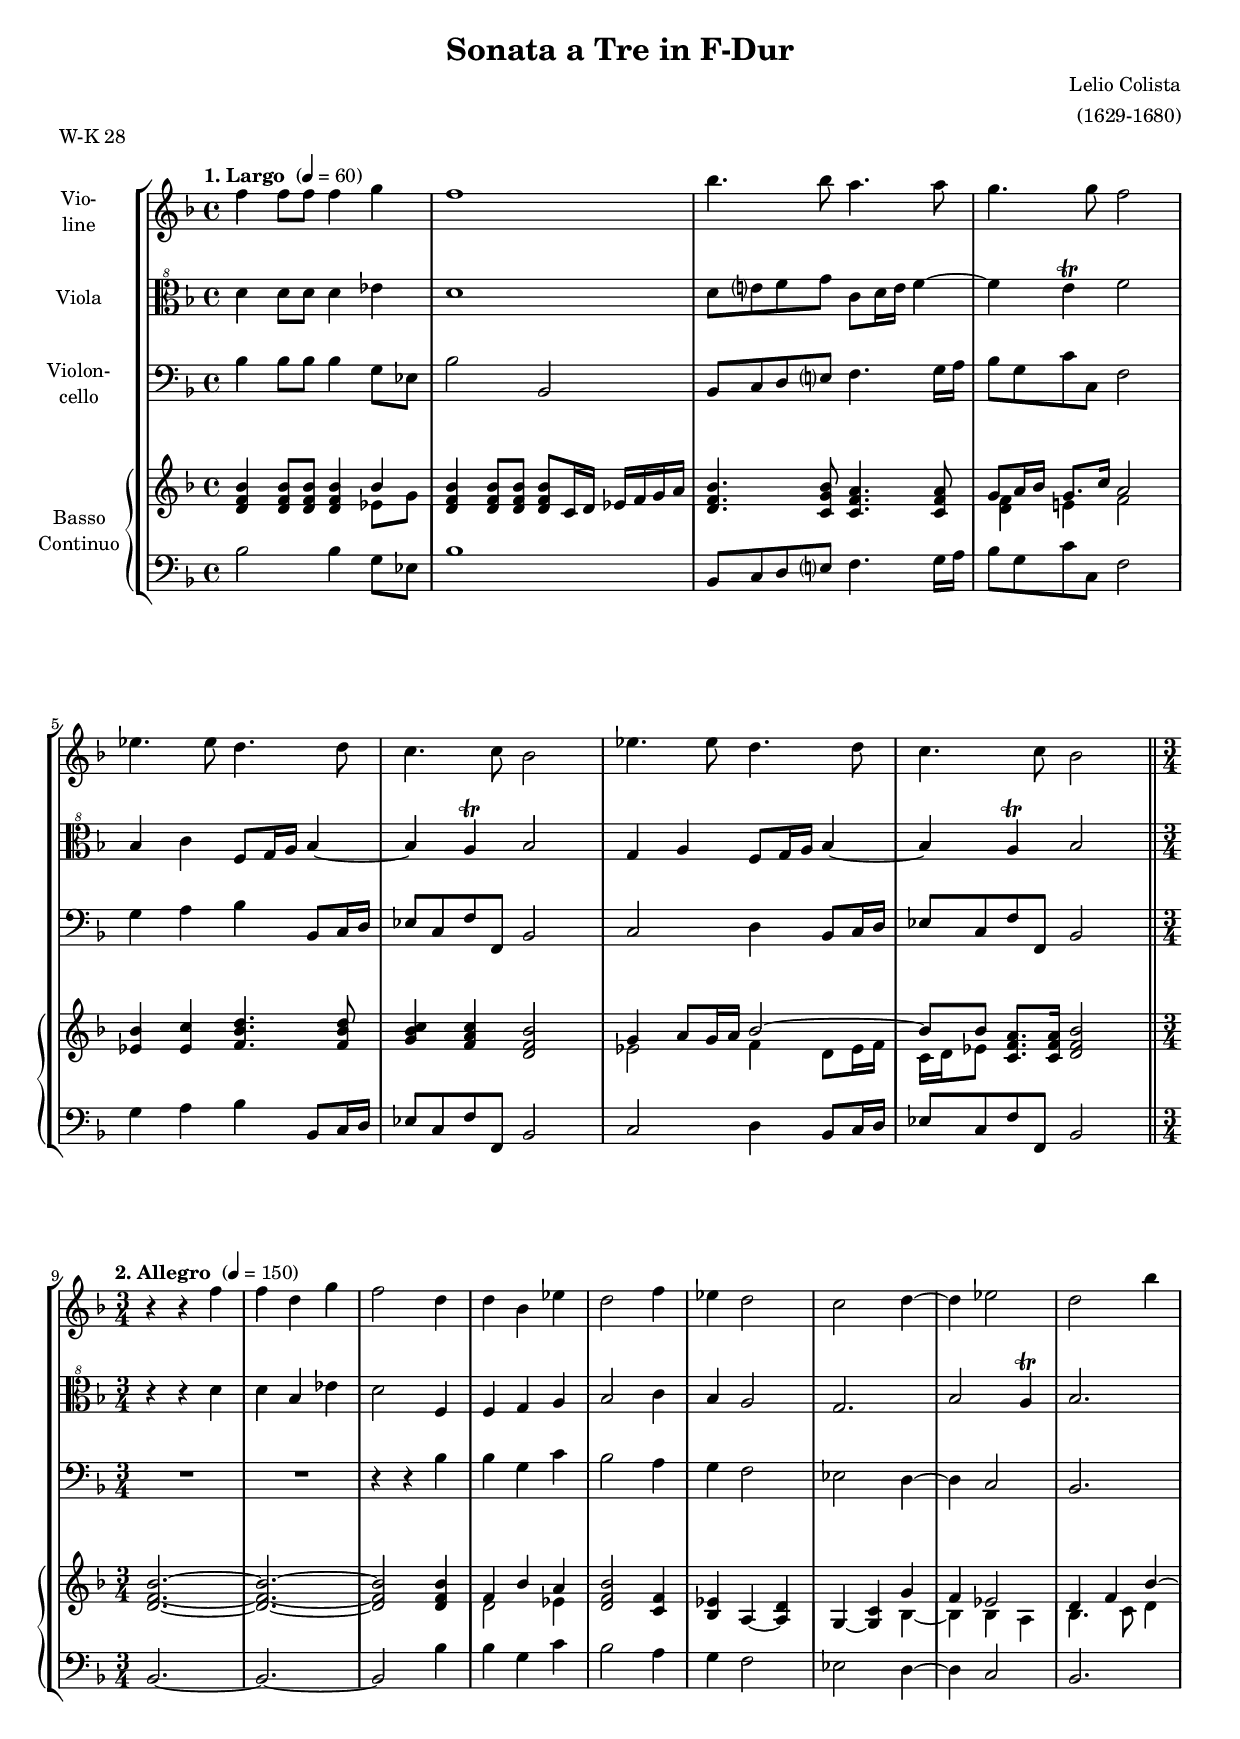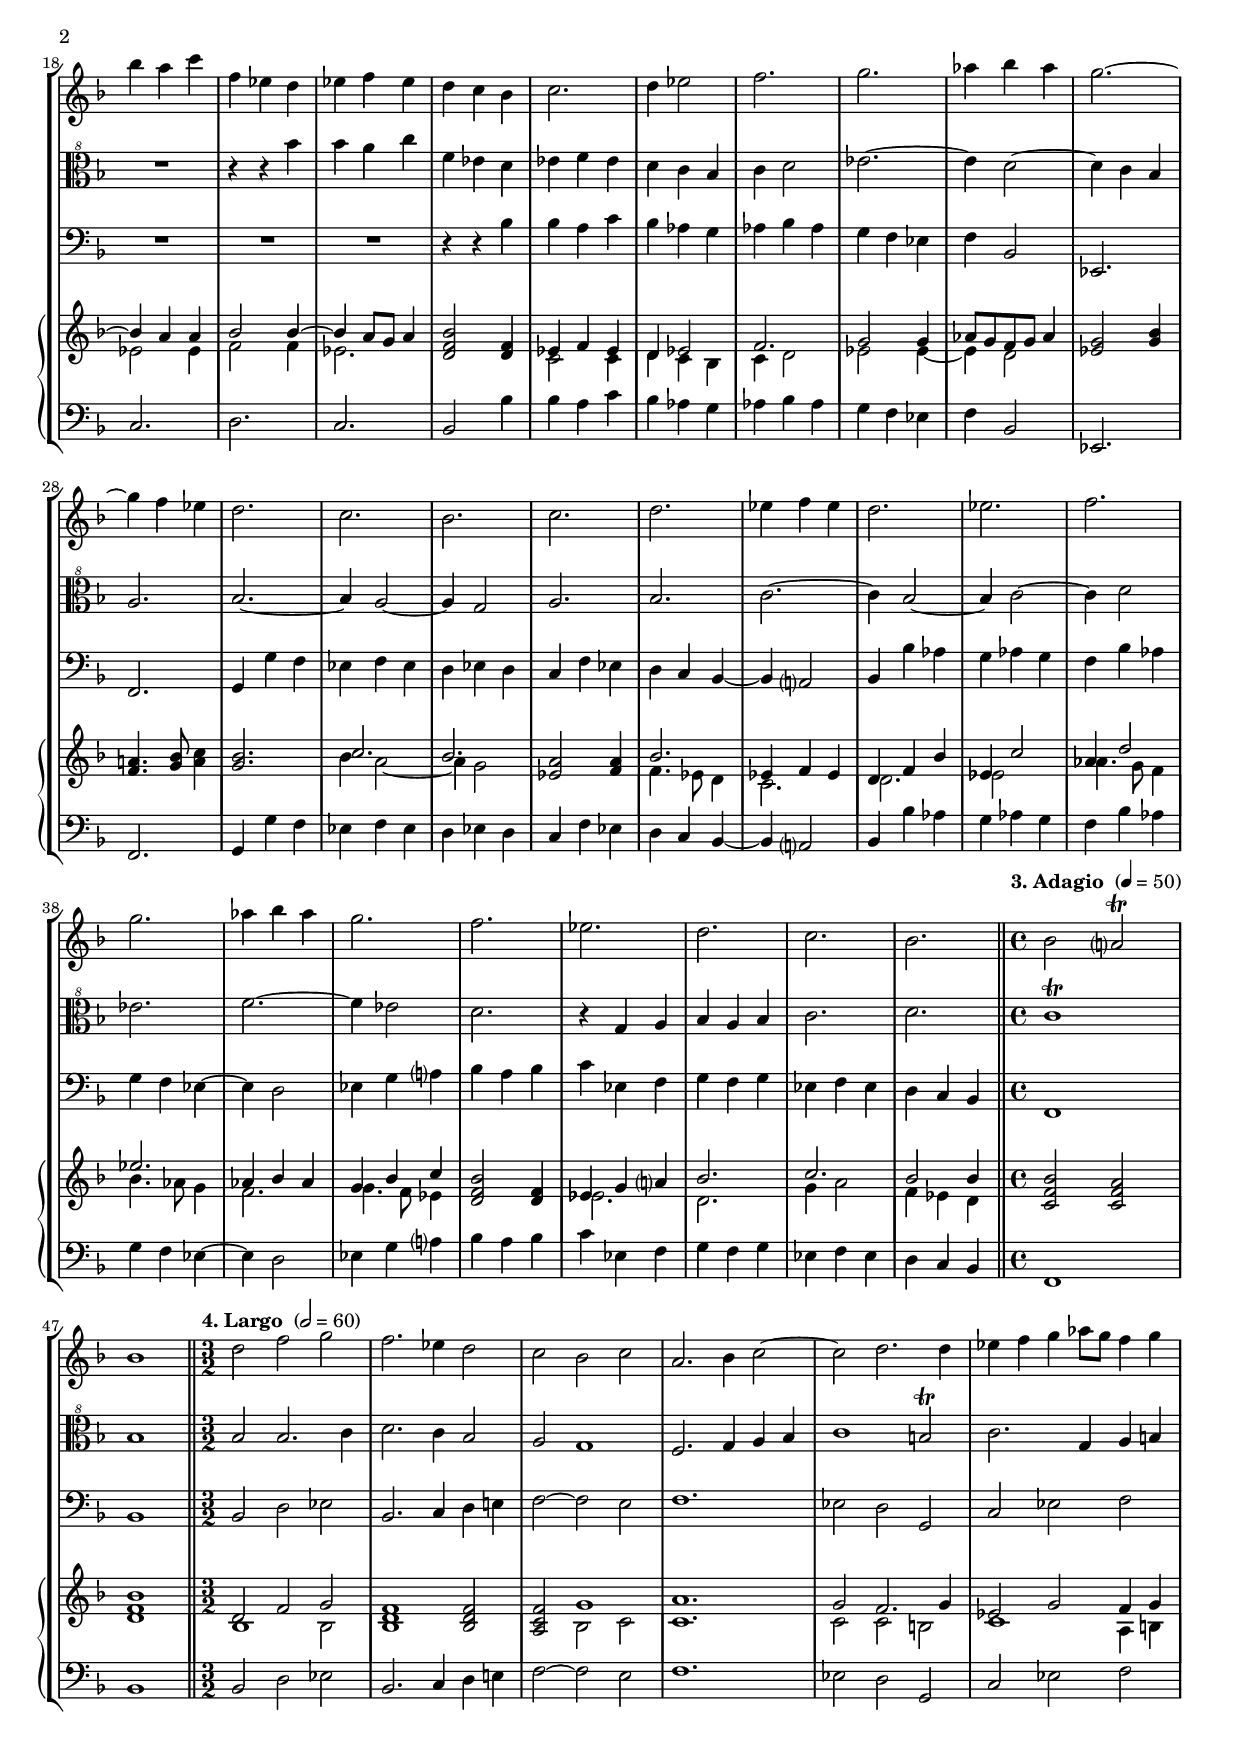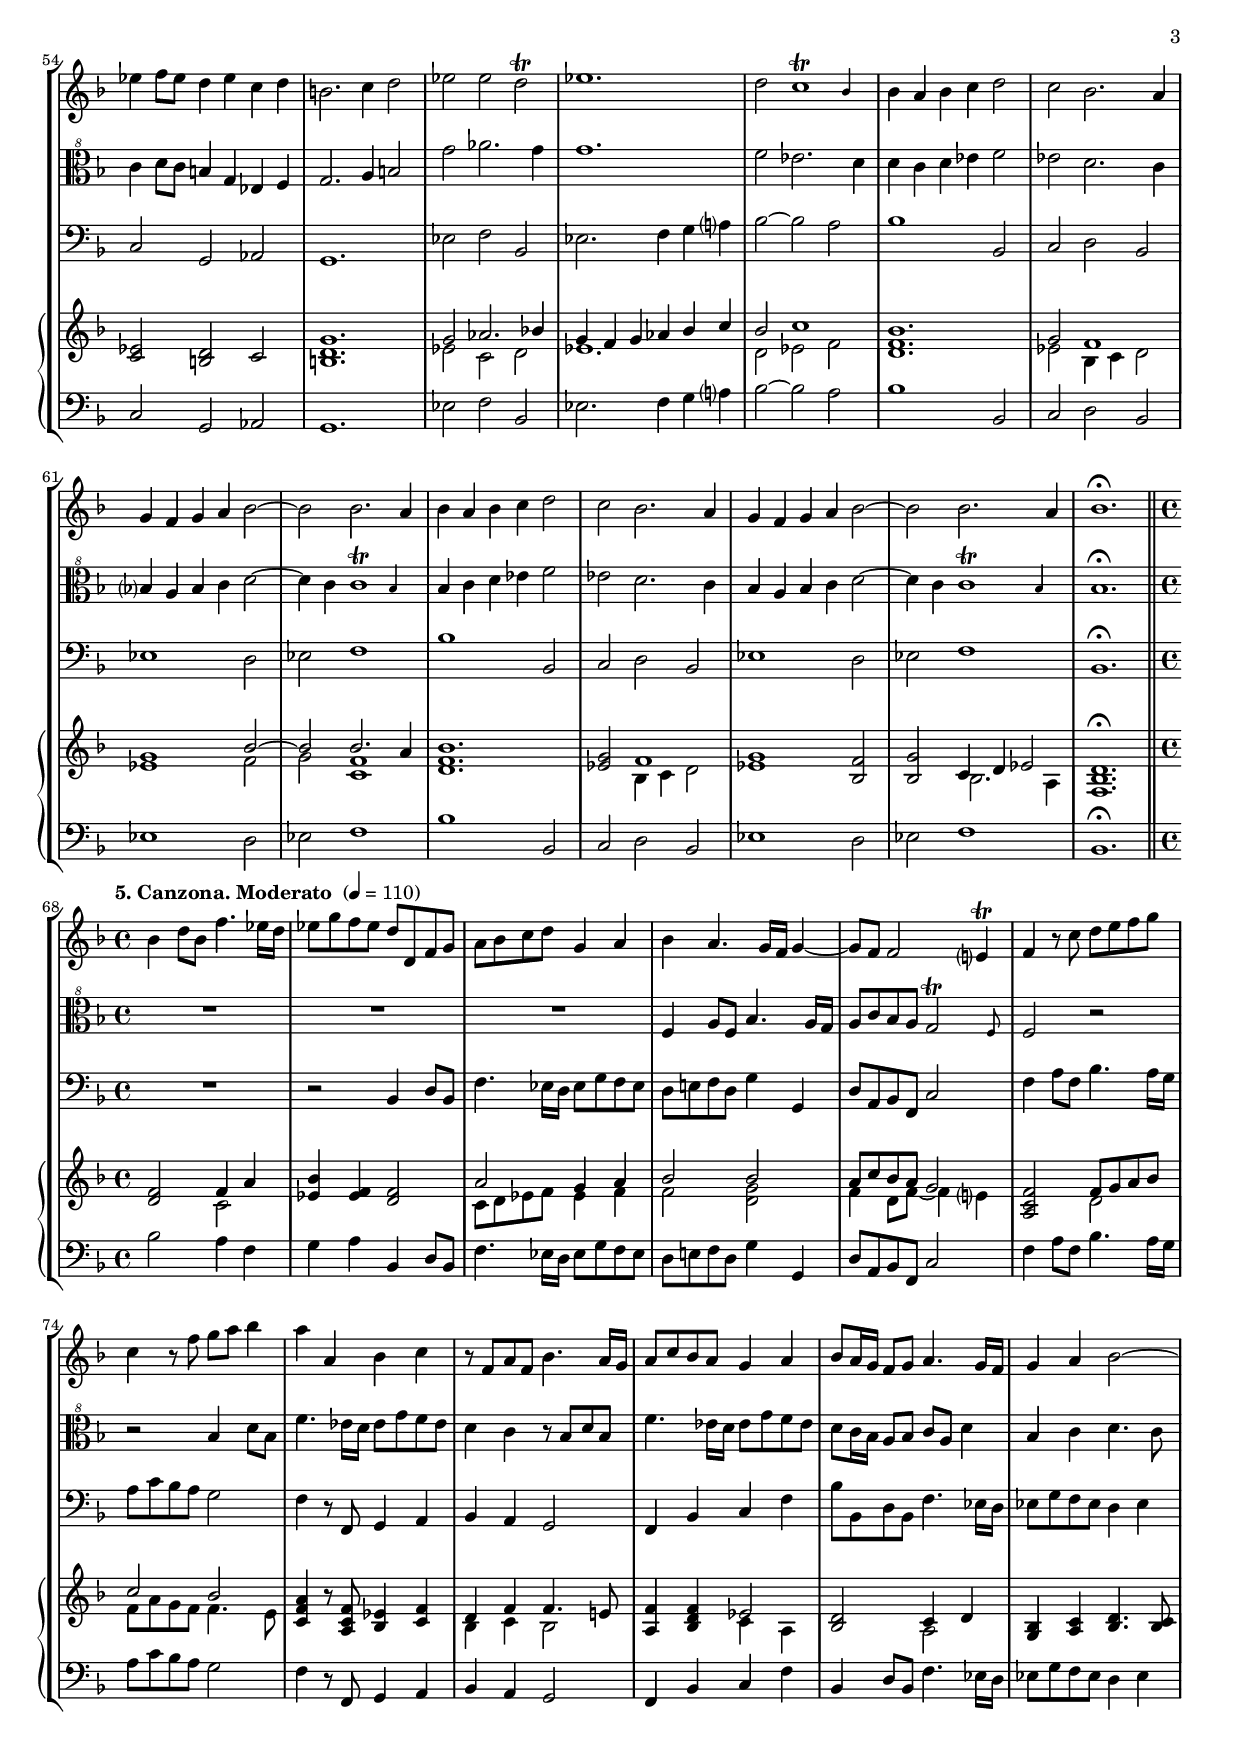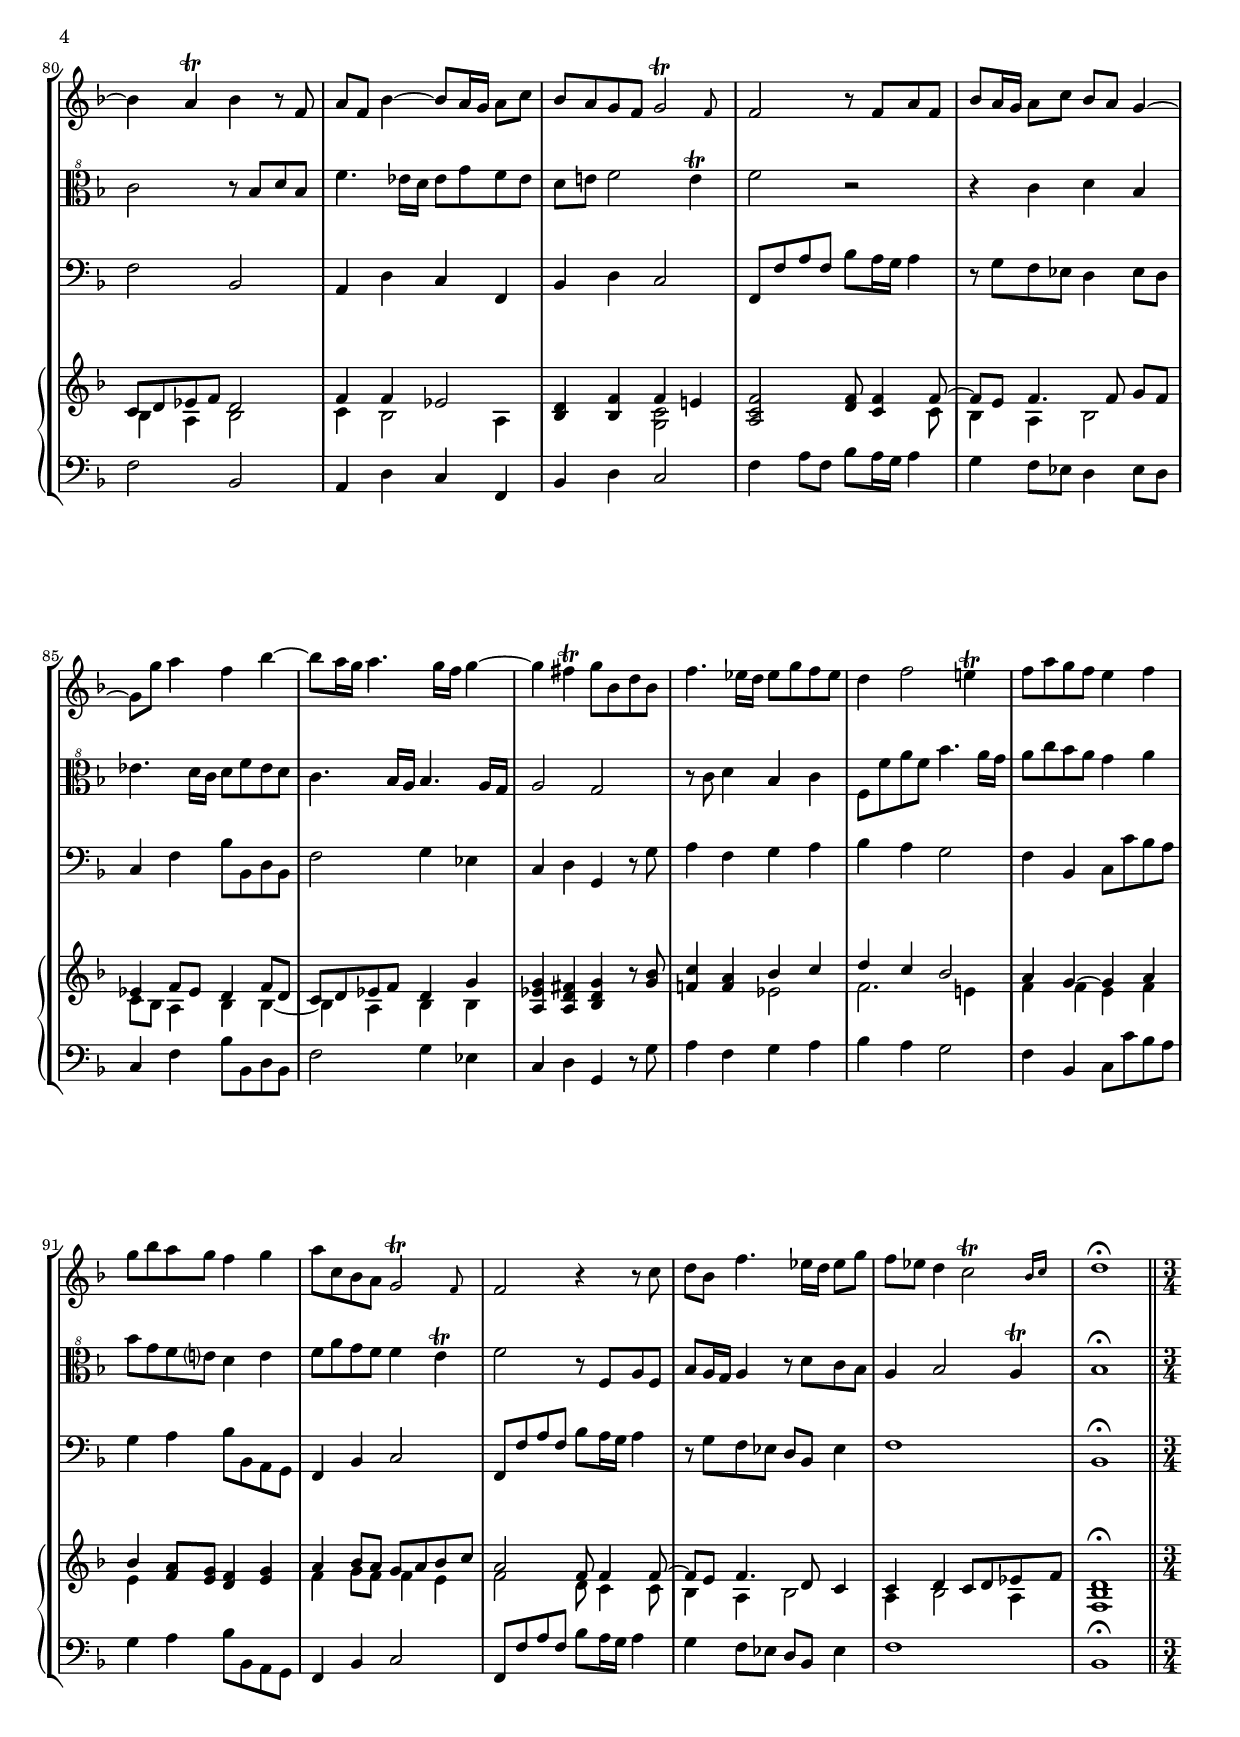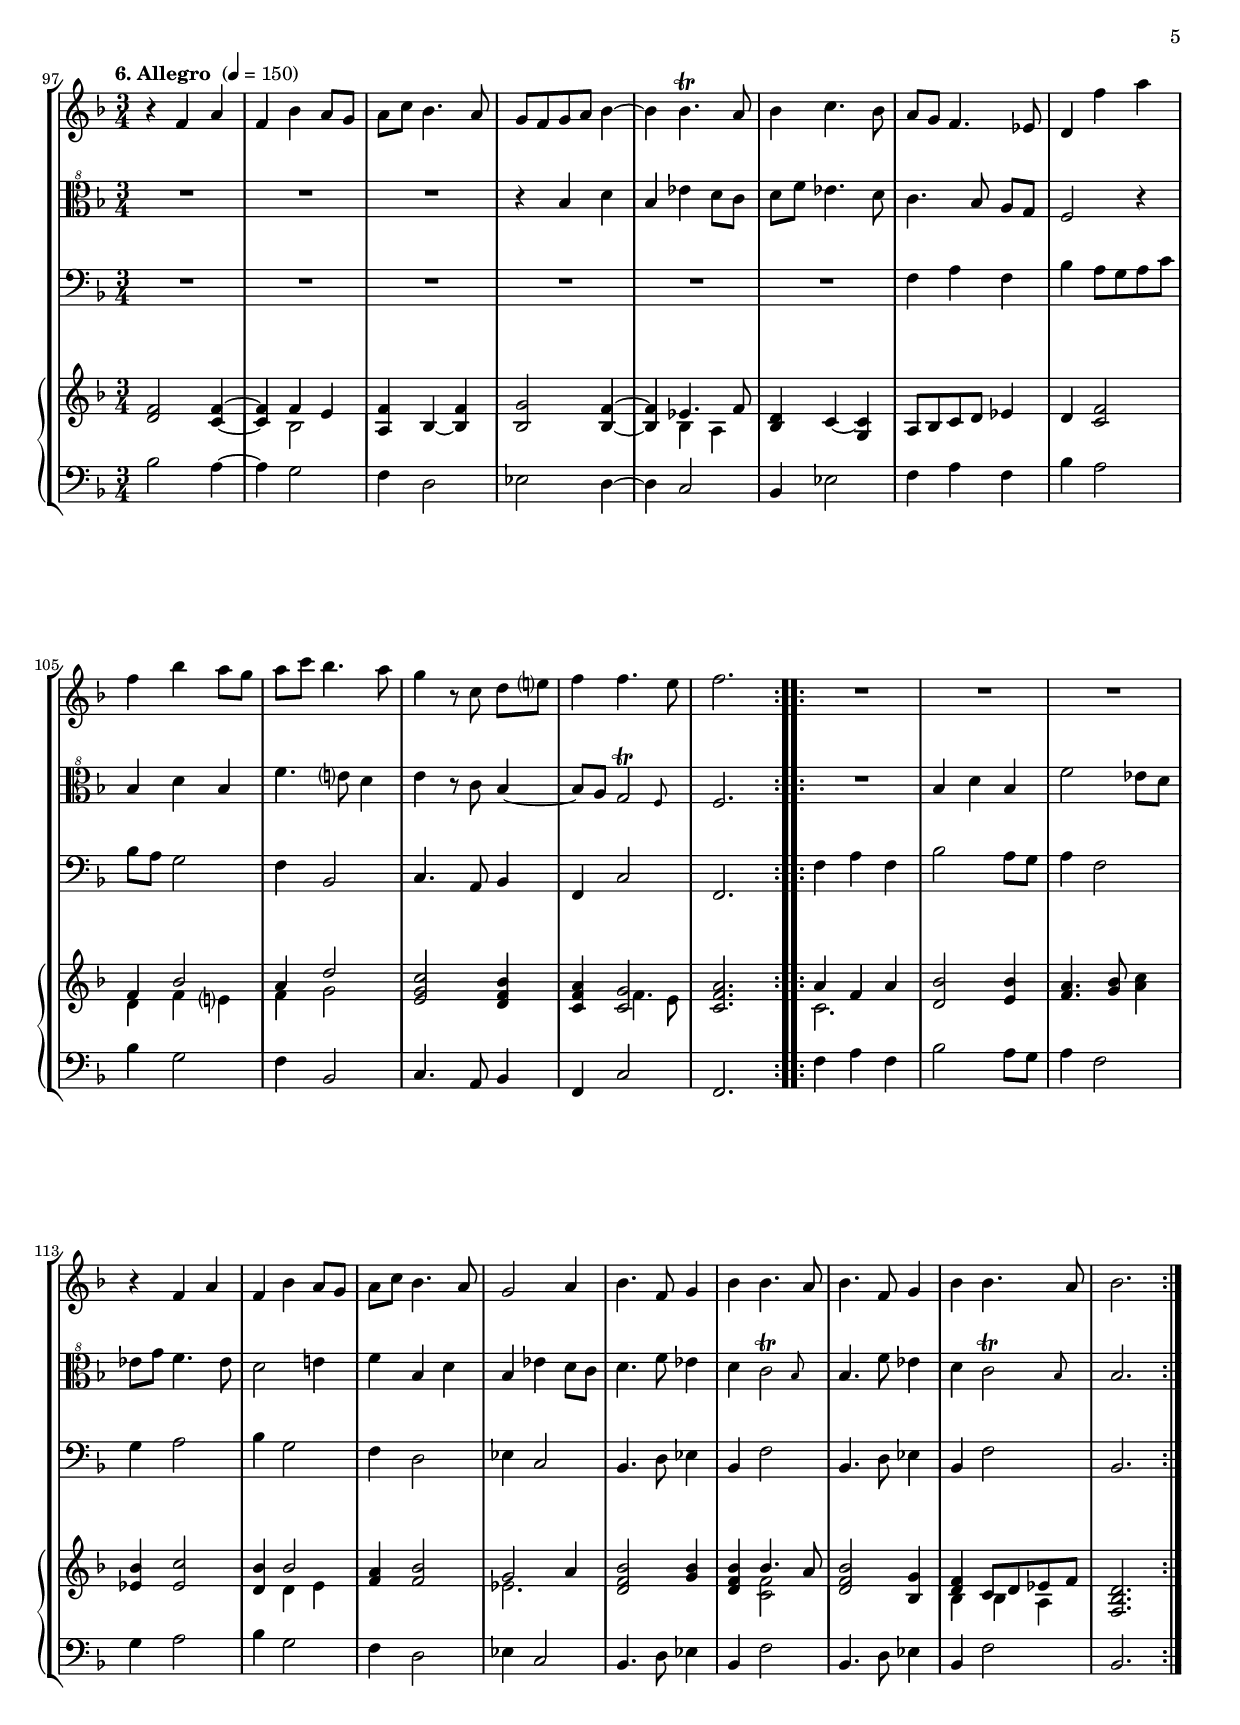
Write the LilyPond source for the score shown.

\version "2.18.2"
\include "deutsch.ly"
  
#(set-global-staff-size 17)

\header {
  title     = "Sonata a Tre in F-Dur"
  composer  = "Lelio Colista"
  arranger  = "(1629-1680)"
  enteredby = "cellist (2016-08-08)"
  piece     = "W-K 28"
}

voiceconsts = {
  \key f \major
  %\numericTimeSignature
  \compressFullBarRests
  % Set default beaming for all staves
  %\set Timing.beamExceptions = #'()
  %\set Timing.baseMoment     = #(ly:make-moment 1 4)
  %\set Timing.beatStructure  = #'(1 1 1)
}

%mikl = "harpsichord"
mist = "string ensemble 1"
%mikl = "accordion"
%mikl = "acoustic grand"
mikl = "harpsichord"
miak = "concertina"
miba = "bassoon"
%miba = "drawbar organ"

arco = \markup \bold \italic "arco"
pizz = \markup \bold \italic "pizz."
rit  = \mark \markup \box "rit."

introa = { \tempo "1. Largo " 4=60 \time 4/4 }
introb = { \bar "||" \break \tempo "2. Allegro " 4=150 \time 3/4 }
introc = { \bar "||" \tempo "3. Adagio " 4=50 \time 4/4 }
introd = { \bar "||" \tempo "4. Largo " 2=60 \time 3/2 }
introe = { \bar "||" \break \tempo "5. Canzona. Moderato " 4=110 \time 4/4 }
introf = { \bar "||" \break \tempo "6. Allegro " 4=150 \time 3/4 }

va = \relative c'' {
  \voiceconsts
  \clef "treble"

  \introa
  f4 f8 f f4 g
  f1
  b4. b8 a4. a8
  g4. g8 f2

  es4. es8 d4. d8
  c4. c8 b2
  es4. es8 d4. d8
  c4. c8 b2

  \introb
  r4 r f'
  f d g

  f2 d4
  d b es
  d2 f4
  es d2
  c d4~
  d es2
  d b'4
  b a c
  f, es d
  es f es
  d c b
  c2.
  d4 es2
  f2.
  g
  as4 b as
  g2.~
  g4 f es

  d2.
  c
  b
  c
  d
  es4 f es
  d2.
  es
  f

  g
  as4 b as
  g2.
  f
  es
  d
  c
  b

  \introc
  b2 a?\trill
  b1

  \introd
  d2 f g
  f2. es4 d2
  c b c
  a2. b4 c2~
  c d2. d4

  es f g as8 g f4 g
  es f8 es d4 es c d
  h2. c4 d2
  es es d\trill
  es1.
  d2 \afterGrace c1\trill b4
  b a b c d2

  c b2. a4
  g f g a b2~
  b b2. a4
  b a b c d2
  c b2. a4
  g f g a b2~
  b b2. a4
  b1.\fermata

  \introe
  b4 d8 b f'4. es16 d
  es8 g f es d d, f g
  a b c d g,4 a
  b a4. g16 f g4~
  g8 f f2 e?4\trill
  f r8 c' d e f g

  c,4 r8 f g a b4
  a a, b c
  r8 f, a f b4. a16 g
  a8 c b a g4 a

  b8 a16 g f8 g a4. g16 f
  g4 a b2~
  b4 a\trill b r8 f
  a f b4~ b8 a16 g a8 c

  b a g f \afterGrace g2\trill f8
  f2 r8 f a f
  b a16 g a8 c b a g4~
  g8 g' a4 f b~

  b8 a16 g a4. g16 f g4~
  g fis\trill g8 b, d b
  f'4. es16 d es8 g f es
  d4 f2 e!4\trill

  f8 a g f e4 f
  g8 b a g f4 g
  a8 c, b a \afterGrace g2\trill f8
  f2 r4 r8 c'

  d b f'4. es16 d es8 g
  f es d4 \afterGrace c2\trill { b16[ c] }
  d1\fermata

  \introf
  \repeat volta 2 {
    r4 f, a
    f b a8 g
    a c b4. a8

    g f g a b4~
    b b4.\trill a8
    b4 c4. b8
    a g f4. es8
    d4 f' a
    f b a8 g
    a c b4. a8

    g4 r8 c, d[ e?]
    f4 f4. e8
    f2.
  }
  \repeat volta 2 {
    R2.*3
    r4 f, a

    f b a8 g
    a c b4. a8
    g2 a4
    b4. f8 g4
    b b4. a8
    b4. f8 g4
    b b4. a8
    b2.
  }  
}

vb = \relative c'' {
  \voiceconsts
  \clef "alto^8"

  \introa
  d4 d8 d d4 es
  d1
  d8 e? f g c, d16 e f4~
  f e\trill f2

  b,4 c f,8 g16 a b4~
  b a\trill b2
  g4 a f8 g16 a b4~
  b a\trill b2

  \introb
  r4 r d
  d b es

  d2 f,4
  f g a
  b2 c4
  b a2
  g2.
  b2 a4\trill
  b2.
  R2.
  r4 r b'

  b a c
  f, es d
  es f es
  d c b
  c d2
  es2.~
  es4 d2~
  d4 c b
  a2.

  b~
  b4 a2~
  a4 g2
  a2.
  b
  c~
  c4 b2~
  b4 c2~
  c4 d2

  es2.
  f~
  f4 es2
  d2.
  r4 g, a
  b a b
  c2.
  d

  \introc
  c1\trill
  b

  \introd
  b2 b2. c4
  d2. c4 b2
  a g1
  f2. g4 a b
  c1 h2\trill

  c2. g4 a h
  c d8 c h4 g es f
  g2. a4 h2
  g' as2. g4
  g1.
  f2 es2. d4
  d c d es f2

  es d2. c4
  b? a b c d2~
  d4 c \afterGrace c1\trill b4
  b c d es f2
  es d2. c4
  b a b c d2~
  d4 c \afterGrace c1\trill b4
  b1.\fermata

  \introe
  R1*3
  f4 a8 f b4. a16 g
  a8 c b a \afterGrace g2\trill f8
  f2 r

  r b4 d8 b
  f'4. es16 d es8 g f es
  d4 c r8 b d b
  f'4. es16 d es8 g f es

  d c16 b a8 b c a d4
  b c d4. c8
  c2 r8 b d b
  f'4. es16 d es8 g f es

  d e! f2 e4\trill
  f2 r
  r4 c d b
  es4. d16 c d8 f es d

  c4. b16 a b4. a16 g
  a2 g
  r8 c d4 b c
  f,8 f' a f b4. a16 g

  a8 c b a g4 a
  b8 g f e? d4 e
  f8 a g f f4 e\trill
  f2 r8 f, a f

  b a16 g a4 r8 d c b
  a4 b2 a4\trill
  b1\fermata

  \introf
  \repeat volta 2 {
    R2.*3
    r4 b d
    b es d8 c
    d f es4. d8
    c4. b8 a[ g]
    f2 r4
    b d b
    f'4. e?8 d4

    e r8 c b4~
    b8 a \afterGrace g2\trill f8
    f2.
  }
  \repeat volta 2 {
    R2.
    b4 d b
    f'2 es8 d
    es g f4. es8

    d2 e!4
    f b, d
    b es d8 c
    d4. f8 es4
    d \afterGrace c2\trill b8
    b4. f'8 es4
    d \afterGrace c2\trill b8
    b2.
  }
}

vc = \relative c' {
  \voiceconsts
  \clef "bass"

  \introa
  b4 b8 b b4 g8 es
  b'2 b,
  b8 c d e? f4. g16 a
  b8 g c c, f2

  g4 a b b,8 c16 d
  es8 c f f, b2
  c d4 b8 c16 d
  es8 c f f, b2
  \introb
  R2.*2

  r4 r b'
  b g c
  b2 a4
  g f2
  es d4~
  d c2
  b2.
  R2.*3

  r4 r b'
  b a c
  b as g
  as b as
  g f es
  f b,2
  es,2.
  f

  g4 g' f
  es f es
  d es d
  c f es
  d c b~
  b a?2
  b4 b' as
  g as g
  f b as

  g f es~
  es d2
  es4 g a?
  b a b
  c es, f
  g f g
  es f es
  d c b

  \introc
  f1
  b
  \introd
  b2 d es
  b2. c4 d e!
  f2~ f e
  f1.
  es2 d g,

  c es f
  c g as
  g1.
  es'2 f b,
  es2. f4 g a?
  b2~ b a
  b1 b,2

  c d b
  es1 d2
  es f1
  b b,2
  c d b
  es1 d2
  es f1
  b,1.\fermata

  \introe
  R1
  r2 b4 d8 b
  f'4. es16 d es8 g f es
  d e! f d g4 g,
  d'8 a b f c'2
  f4 a8 f b4. a16 g

  a8 c b a g2
  f4 r8 f, g4 a
  b a g2
  f4 b c f

  b8 b, d b f'4. es16 d
  es8 g f es d4 es
  f2 b,
  a4 d c f,

  b d c2
  f,8 f' a f b a16 g a4
  r8 g f es d4 es8 d
  c4 f b8 b, d b

  f'2 g4 es
  c d g, r8 g'
  a4 f g a
  b a g2

  f4 b, c8 c' b a
  g4 a b8 b, a g
  f4 b c2
  f,8 f' a f b a16 g a4

  r8 g f es d b es4
  f1
  b,\fermata

  \introf
  \repeat volta 2 { 
    R2.*6
    f'4 a f
    b a8 g a c
    b a g2
    f4 b,2

    c4. a8 b4
    f c'2
    f,2.
  }
  \repeat volta 2 {
    f'4 a f
    b2 a8 g
    a4 f2
    g4 a2

    b4 g2
    f4 d2
    es4 c2
    b4. d8 es4
    b f'2
    b,4. d8 es4
    b f'2
    b,2.
  }
}

vd = \relative c' {
  \voiceconsts
  \clef "treble"

  \introa
  <d f b>4 <d f b>8 <d f b> <d f b>4 << b' \\ { es,8 g } >>
  <d f b>4 <d f b>8 <d f b> <d f b> c16 d es f g a
  <d, f b>4. <c g' b>8 <c f a>4. <c f a>8
  << { g' a16 b g8. c16 a2 } \\ { <d, f>4 e! f2 } >>

  <es b'>4 <es c'> <f b d>4. <f b d>8
  <g b c>4 <f a c> <d f b>2
  << {
    g4 a8 g16 a b2~
    b8[ b]
  } \\ {
    es,2 f4 d8 es16 f
    c d es8
  } >> <c f a>8. <c f a>16 <d f b>2

  \introb
  <d f b>2.~
  <d f b>~

  <d f b>2 <d f b>4
  << { f b a } \\ { d,2 es4 } >>
  <d f b>2 <c f>4
  <b es> a~ <a d>
  g~ <g c> << {
    g'
    f es2
  } \\ {
    b4~
    b b a
  } >>  
  << {
    d f b~
    b a a
  } \\ {
    b,4. c8 d4
    es2 es4
  } >>
  << {
    b'2 b4~
    b a8 g a4
  } \\ {
    f2 f4
    es2.
  } >>

  <d f b>2 <d f>4
  << { es f es } \\ { c2 c4 } >>
  << { d es2 } \\ { d4 c b } >>
  << f'2. \\ { c4 d2 } >>
  << {
    g g4
    as8 g f g as4
  } \\ {
    es2 es4~
    es d2
  } >>
  <es g> <g b>4
  <f a!>4. <g b>8 <a c>4

  <g b>2.
  << {
    c
    b
  } \\ {
    b4 a2~
    a4 g2
  } >>
  <es a> <f a>4
  << b2. \\ { f4. es8 d4 } >>
  << { es f es } \\ c2. >>
  << { d4 f b } \\ d,2. >>
  << { es4 c'2 } \\ es, s4 >>
  << { as d2 } \\ { as4. g8 f4 } >>

  << es'2. \\ { b4. as8 g4 } >>
  << { as b as } \\ f2. >>
  << { g4 b c } \\ { g4. f8 es4 } >>
  <d f b>2 <d f>4
  << { es g a? } \\ es2. >>
  << b' \\ d, >>
  << c' \\ { g4 a2 } >>
  << { b b4 } \\ { f es d } >>

  \introc
  <c f b>2 <c f a>
  <d f b>1

  \introd
  << { d2 f g } \\ { b,1 b2 } >>
  <b d f>1 <b d f>2
  <a c f>  << g'1 \\ { b,2 c } >>
  <c a'>1.
  << { g'2 f2. g4 } \\ {  c,2 c h } >>
  
  << { es g f4 g } \\ { c,1 a4 h } >>
  <c es>2 <h d> c
  <h d g>1.
  << { g'2 as2. b!4 } \\ { es,2 c d } >>
  << { g4 f g as b c } \\ es,1. >>
  << { b'2 c1 } \\ { d,2 es f } >>

  <d f b>1.
  << { g2 f1 } \\ { es2 b4 c d2 } >>
  <es g>1 << {
    b'2~
    b b2. a4
  } \\ {
    f2
    g <c, f>1
  } >>
  <d f b>1.
  <es g>2 << { f1 } \\ { b,4 c d2 } >>

  <es g>1 <b f'>2
  <b g'> << { c4 d es2 } \\ { b2. a4 } >>
  <f b d>1.\fermata

  \introe
  <d' f>2 << { f4 a } \\ c,2 >>
  <es b'>4 <es f> <d f>2

  << { a' g4 a } \\ { c,8 d es f es4 f } >>
  << { b2 b } \\ { f <d g> } >>
  << { a'8 c b a g2 } \\ { f4 d8 f~ f4 e? } >>
  <a, c f>2 << { f'8 g a b } \\ d,2 >>
  
  << { c' b } \\ { f8 a g f f4. e8 } >>
  <c f a>4 r8 <a c f> <b es>4 <c f>
  << { d f f4. e!8 } \\ { b4 c b2 } >>
  <a f'>4 <b d f> << es2 \\ { c4 a } >>

  <b d>2 << { c4 d } \\ a2 >>
  <g b>4 <a c> <b d>4. <b c>8
  << { c d es f d2 } \\ { b4 a b2 } >>
  << { f'4 f es2 } \\ { c4 b2 a4 } >>

  <b d> <b f'> << { f' e! } \\ <g, c>2 >>
  <a c f> <d f>8 <c f>4 << {
    f8~
    f e f4. f8 g[ f]
  } \\ {
    c
    b4 a b2
  } >>
  
  << {
    es4 f8 es d4 f8 d
    c8 d es f d4 g
  } \\ {
    c,8 b a4 b b~
    b a b b
  } >>
  <a es' g> <a d fis> <b d g> r8 <g' b>
  <f! c'>4 <f a> << { b c } \\ es,2 >>
  << { d'4 c b2 } \\ { f2. e!4 } >>
  
  << { a g~ g a } \\ { f f e f } >>
  << b \\ e, >> <f a>8 <e g> <d f>4 <e g>
  << { a b8 a g a b c } \\ { f,4 g8 f f4 e } >>
  
  << {
    a2 f8 f4 f8~
    f e f4. d8 c4
  } \\ {
    f2 d8 c4 c8
    b4 a b2
  } >>
  << { c4 d c8 d es f } \\ { a,4 b2 a4 } >>
  <f b d>1\fermata

  \introf
  \repeat volta 2 {
    <d' f>2 <c f>4~
    <c f> << { f e } \\ b2 >>
    <a f'>4 b~ <b f'>
    <b g'>2 <b f'>4~
    <b f'> << { es4. f8 } \\ { b,4 a } >>
    <b d> c~ <g c>
    a8 b c d es4
    d <c f>2
    << { f4 b2 } \\ { d,4 f e? } >>
    << { a d2 } \\ { f,4 g2} >>

    <e g c> <d f b>4
    <c f a> << <c g'>2 \\ { f4. e8 } >>
    <c f a>2.
  }
  \repeat volta 2 {
    << { a'4 f a } \\ c,2. >>
    <d b'>2 <e b'>4
    <f a>4. <g b>8 <a c>4
    <es b'> <es c'>2
    
    <d b'>4 << b'2 \\ { d,4 e } >>
    <f a> <f b>2
    << { g a4 } \\ es2. >>
    <d f b>2 <g b>4
    <d f b> << { b'4. a8 } \\ <c, f>2 >>
    <d f b>2 <b g'>4
    << { <d f> c8 d es f } \\ { b,4 b a } >>
    <f b d>2.
  }
}

ve = \relative c' {
  \voiceconsts
  \clef "bass"

  \introa
  b2 b4 g8 es
  b'1
  b,8 c d e? f4. g16 a
  b8 g c c, f2

  g4 a b b,8 c16 d
  es8 c f f, b2
  c d4 b8 c16 d
  es8 c f f, b2

  \introb
  b2.~
  b~

  b2 b'4
  b g c
  b2 a4
  g f2
  es d4~
  d c2
  b2.
  c
  d

  c
  b2 b'4
  b a c
  b as g
  as b as
  g f es
  f b,2
  es,2.
  f

  g4 g' f
  es f es
  d es d
  c f es
  d c b~
  b a?2
  b4 b' as
  g as g
  f b as

  g f es~
  es d2
  es4 g a?
  b a b
  c es, f
  g f g
  es f es
  d c b

  \introc
  f1
  b

  \introd
  b2 d es
  b2. c4 d e!
  f2~ f e
  f1.
  es2 d g,

  c es f
  c g as
  g1.
  es'2 f b,
  es2. f4 g a?
  b2~ b a

  b1 b,2
  c d b
  es1 d2
  es f1
  b b,2
  c d b

  es1 d2
  es f1
  b,1.\fermata

  \introe
  b'2 a4 f
  g a b, d8 b

  f'4. es16 d es8 g f es
  d e! f d g4 g,
  d'8 a b f c'2
  f4 a8 f b4. a16 g

  a8 c b a g2
  f4 r8 f, g4 a
  b a g2
  f4 b c f

  b, d8 b f'4. es16 d
  es8 g f es d4 es
  f2 b,
  a4 d c f,

  b d c2
  f4 a8 f b a16 g a4
  g f8 es d4 es8 d
  c4 f b8 b, d b

  f'2 g4 es
  c d g, r8 g'
  a4 f g a
  b a g2

  f4 b, c8 c' b a
  g4 a b8 b, a g
  f4 b c2
  f,8 f' a f b a16 g a4

  g f8 es d b es4
  f1
  b,\fermata

  \introf
  \repeat volta 2 {
    b'2 a4~
    a g2
    f4 d2

    es d4~
    d c2
    b4 es2
    f4 a f
    b a2
    b4 g2
    f4 b,2

    c4. a8 b4
    f c'2
    f,2.
  }
  \repeat volta 2 {
    f'4 a f
    b2 a8 g
    a4 f2
    g4 a2

    b4 g2
    f4 d2
    es4 c2
    b4. d8 es4
    b f'2
    b,4. d8 es4
    b f'2
    b,2.
  }
}


music = \new StaffGroup <<
      \new Staff {
	\set Staff.midiInstrument = \mist
	\set Staff.instrumentName = \markup \center-column { "Vio-" "line" }
	\transpose f f { \va }
      }

      \new Staff {
	\set Staff.midiInstrument = \mist
	\set Staff.instrumentName = \markup \center-column { "Viola" }
	\transpose f f { \vb }
      }

      \new Staff {
	\set Staff.midiInstrument = \miba
	\set Staff.instrumentName = \markup \center-column { "Violon-" "cello" }
	\transpose f f { \vc }
      }

      \new PianoStaff <<
        \set PianoStaff.instrumentName = \markup \center-column { "Basso" "Continuo" }
        \set PianoStaff.midiInstrument = \mikl
        \new Staff {
          \transpose f f { \vd }
        }

        \new Staff {
          \transpose f f { \ve }
        }
      >>
>>

\book {
  \score {
    \music
    \layout {}
  }

  \score {
    \unfoldRepeats \music

    \midi {
      \context {
        \Score
      }
    }
  }
}
